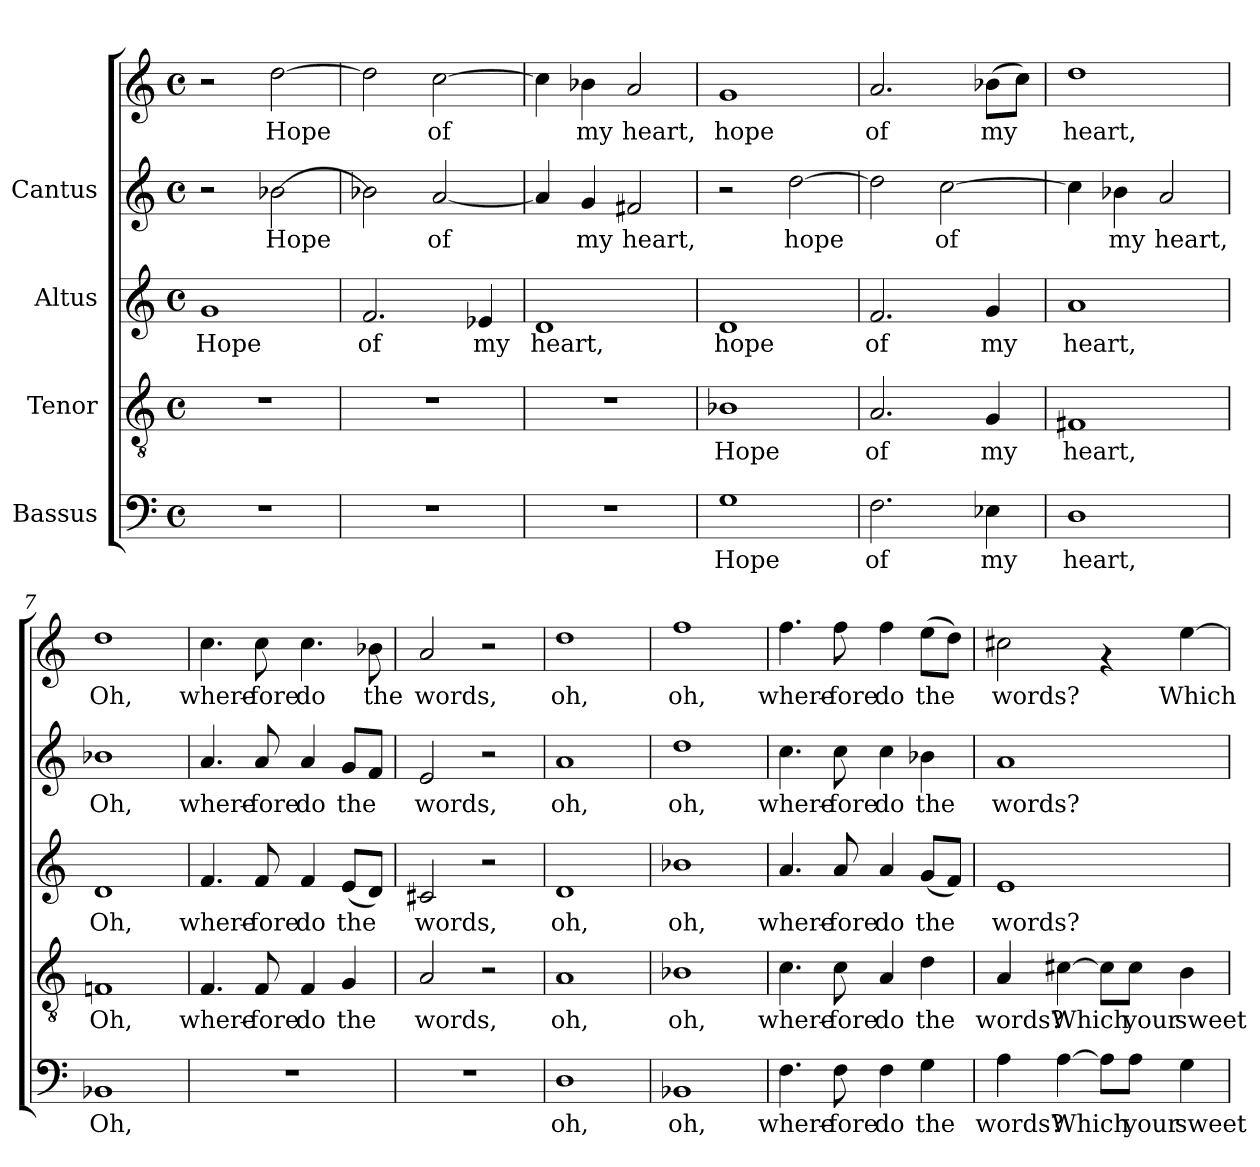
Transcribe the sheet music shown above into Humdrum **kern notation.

**kern	**text	**kern	**text	**kern	**text	**kern	**text	**kern	**text
*part4	*part4	*part3	*part3	*part2	*part2	*part1	*part1	*part1	*part1
*staff5	*staff5	*staff4	*staff4	*staff3	*staff3	*staff2	*staff2	*staff1	*staff1
*I"Bassus	*	*I"Tenor	*	*I"Altus	*	*I"Cantus	*	*	*
!!LO:PB:g=z
*stria5	*	*stria5	*	*stria5	*	*stria5	*	*stria5	*
*clefF4	*	*clefGv2	*	*clefG2	*	*clefG2	*	*clefG2	*
*M4/4	*	*M4/4	*	*M4/4	*	*M4/4	*	*M4/4	*
*met(c)	*	*met(c)	*	*met(c)	*	*met(c)	*	*met(c)	*
*MM132	*	*MM132	*	*MM132	*	*MM132	*	*MM132	*
=1	=1	=1	=1	=1	=1	=1	=1	=1	=1
!	!	!	!	!	!LO:LY:b:cj	!	!	!	!
1r	.	1r	.	1g	Hope	2r	.	2r	.
!	!	!	!	!	!	!	!LO:LY:b:cj	!	!LO:LY:b:cj
.	.	.	.	.	.	[>2b-X\	Hope	[>2dd\	Hope
=2	=2	=2	=2	=2	=2	=2	=2	=2	=2
!	!	!	!	!	!LO:LY:b:cj	!	!LO:LY:b:cj	!	!LO:LY:b:cj
1r	.	1r	.	2.f/	of	2b-X\]	.	2dd\]	.
!	!	!	!	!	!	!	!LO:LY:b:cj	!	!LO:LY:b:cj
.	.	.	.	.	.	[<2a/	of	[>2cc\	of
!	!	!	!	!	!LO:LY:b:cj	!	!	!	!
.	.	.	.	4e-X/	my	.	.	.	.
=3	=3	=3	=3	=3	=3	=3	=3	=3	=3
!	!	!	!	!	!LO:LY:b:cj	!	!LO:LY:b:cj	!	!LO:LY:b:cj
1r	.	1r	.	1d	heart,	4a/]	.	4cc\]	.
!	!	!	!	!	!	!	!LO:LY:b:cj	!	!LO:LY:b:cj
.	.	.	.	.	.	4g/	my	4b-X\	my
!	!	!	!	!	!	!	!LO:LY:b:cj	!	!LO:LY:b:cj
.	.	.	.	.	.	2f#X/	heart,	2a/	heart,
=4	=4	=4	=4	=4	=4	=4	=4	=4	=4
!	!LO:LY:b:cj	!	!LO:LY:b:cj	!	!LO:LY:b:cj	!	!	!	!LO:LY:b:cj
1G	Hope	1B-X	Hope	1d	hope	2r	.	1g	hope
!	!	!	!	!	!	!	!LO:LY:b:cj	!	!
.	.	.	.	.	.	[>2dd\	hope	.	.
=5	=5	=5	=5	=5	=5	=5	=5	=5	=5
!	!LO:LY:b:cj	!	!LO:LY:b:cj	!	!LO:LY:b:cj	!	!LO:LY:b:cj	!	!LO:LY:b:cj
2.F\	of	2.A/	of	2.f/	of	2dd\]	.	2.a/	of
!	!	!	!	!	!	!	!LO:LY:b:cj	!	!
.	.	.	.	.	.	[>2cc\	of	.	.
!	!LO:LY:b:cj	!	!LO:LY:b:cj	!	!LO:LY:b:cj	!	!	!	!LO:LY:b:cj
4E-X\	my	4G/	my	4g/	my	.	.	(>8b-X\L	my
!	!	!	!	!	!	!	!	!	!LO:LY:b:cj
.	.	.	.	.	.	.	.	8cc\J)	.
=6	=6	=6	=6	=6	=6	=6	=6	=6	=6
!	!LO:LY:b:cj	!	!LO:LY:b:cj	!	!LO:LY:b:cj	!	!LO:LY:b:cj	!	!LO:LY:b:cj
1D	heart,	1F#X	heart,	1a	heart,	4cc\]	.	1dd	heart,
!	!	!	!	!	!	!	!LO:LY:b:cj	!	!
.	.	.	.	.	.	4b-X\	my	.	.
!	!	!	!	!	!	!	!LO:LY:b:cj	!	!
.	.	.	.	.	.	2a/	heart,	.	.
=7	=7	=7	=7	=7	=7	=7	=7	=7	=7
!	!LO:LY:b:cj	!	!LO:LY:b:cj	!	!LO:LY:b:cj	!	!LO:LY:b:cj	!	!LO:LY:b:cj
1BB-X	Oh,	1Fn	Oh,	1d	Oh,	1b-X	Oh,	1dd	Oh,
!!LO:LB:g=z
=8	=8	=8	=8	=8	=8	=8	=8	=8	=8
!	!	!	!LO:LY:b:cj	!	!LO:LY:b:cj	!	!LO:LY:b:cj	!	!LO:LY:b:cj
1r	.	4.F/	where-	4.f/	where-	4.a/	where-	4.cc\	where-
!	!	!	!LO:LY:b:cj	!	!LO:LY:b:cj	!	!LO:LY:b:cj	!	!LO:LY:b:cj
.	.	8F/	-fore	8f/	-fore	8a/	-fore	8cc\	-fore
!	!	!	!LO:LY:b:cj	!	!LO:LY:b:cj	!	!LO:LY:b:cj	!	!LO:LY:b:cj
.	.	4F/	do	4f/	do	4a/	do	4.cc\	do
!	!	!	!LO:LY:b:cj	!	!LO:LY:b:cj	!	!LO:LY:b:cj	!	!
.	.	4G/	the	(<8e/L	the	8g/L	the	.	.
!	!	!	!	!	!LO:LY:b:cj	!	!LO:LY:b:cj	!	!LO:LY:b:cj
.	.	.	.	8d/J)	.	8f/J	.	8b-X\	the
=9	=9	=9	=9	=9	=9	=9	=9	=9	=9
!	!	!	!LO:LY:b:cj	!	!LO:LY:b:cj	!	!LO:LY:b:cj	!	!LO:LY:b:cj
1r	.	2A/	words,	2c#X/	words,	2e/	words,	2a/	words,
.	.	2r	.	2r	.	2r	.	2r	.
=10	=10	=10	=10	=10	=10	=10	=10	=10	=10
!	!LO:LY:b:cj	!	!LO:LY:b:cj	!	!LO:LY:b:cj	!	!LO:LY:b:cj	!	!LO:LY:b:cj
1D	oh,	1A	oh,	1d	oh,	1a	oh,	1dd	oh,
=11	=11	=11	=11	=11	=11	=11	=11	=11	=11
!	!LO:LY:b:cj	!	!LO:LY:b:cj	!	!LO:LY:b:cj	!	!LO:LY:b:cj	!	!LO:LY:b:cj
1BB-X	oh,	1B-X	oh,	1b-X	oh,	1dd	oh,	1ff	oh,
=12	=12	=12	=12	=12	=12	=12	=12	=12	=12
!	!LO:LY:b:cj	!	!LO:LY:b:cj	!	!LO:LY:b:cj	!	!LO:LY:b:cj	!	!LO:LY:b:cj
4.F\	where-	4.c\	where-	4.a/	where-	4.cc\	where-	4.ff\	where-
!	!LO:LY:b:cj	!	!LO:LY:b:cj	!	!LO:LY:b:cj	!	!LO:LY:b:cj	!	!LO:LY:b:cj
8F\	-fore	8c\	-fore	8a/	-fore	8cc\	-fore	8ff\	-fore
!	!LO:LY:b:cj	!	!LO:LY:b:cj	!	!LO:LY:b:cj	!	!LO:LY:b:cj	!	!LO:LY:b:cj
4F\	do	4A/	do	4a/	do	4cc\	do	4ff\	do
!	!LO:LY:b:cj	!	!LO:LY:b:cj	!	!LO:LY:b:cj	!	!LO:LY:b:cj	!	!LO:LY:b:cj
4G\	the	4d\	the	(<8g/L	the	4b-X\	the	(>8ee\L	the
!	!	!	!	!	!LO:LY:b:cj	!	!	!	!LO:LY:b:cj
.	.	.	.	8f/J)	.	.	.	8dd\J)	.
!!LO:PB:g=z
=13	=13	=13	=13	=13	=13	=13	=13	=13	=13
!	!LO:LY:b:cj	!	!LO:LY:b:cj	!	!LO:LY:b:cj	!	!LO:LY:b:cj	!	!LO:LY:b:cj
4A\	words?	4A/	words?	1e	words?	1a	words?	2cc#X\	words?
!	!LO:LY:b:cj	!	!LO:LY:b:cj	!	!	!	!	!	!
[>4A\	Which	[>4c#X\	Which	.	.	.	.	.	.
!	!LO:LY:b:cj	!	!LO:LY:b:cj	!	!	!	!	!	!
8A\L]	.	8c#\L]	.	.	.	.	.	4rf	.
!	!LO:LY:b:cj	!	!LO:LY:b:cj	!	!	!	!	!	!
8A\J	your	8c#\J	your	.	.	.	.	.	.
!	!LO:LY:b:cj	!	!LO:LY:b:cj	!	!	!	!	!	!LO:LY:b:cj
4G\	sweet	4B\	sweet	.	.	.	.	[>4ee\	Which
=	=	=	=	=	=	=	=	=	=
*-	*-	*-	*-	*-	*-	*-	*-	*-	*-
